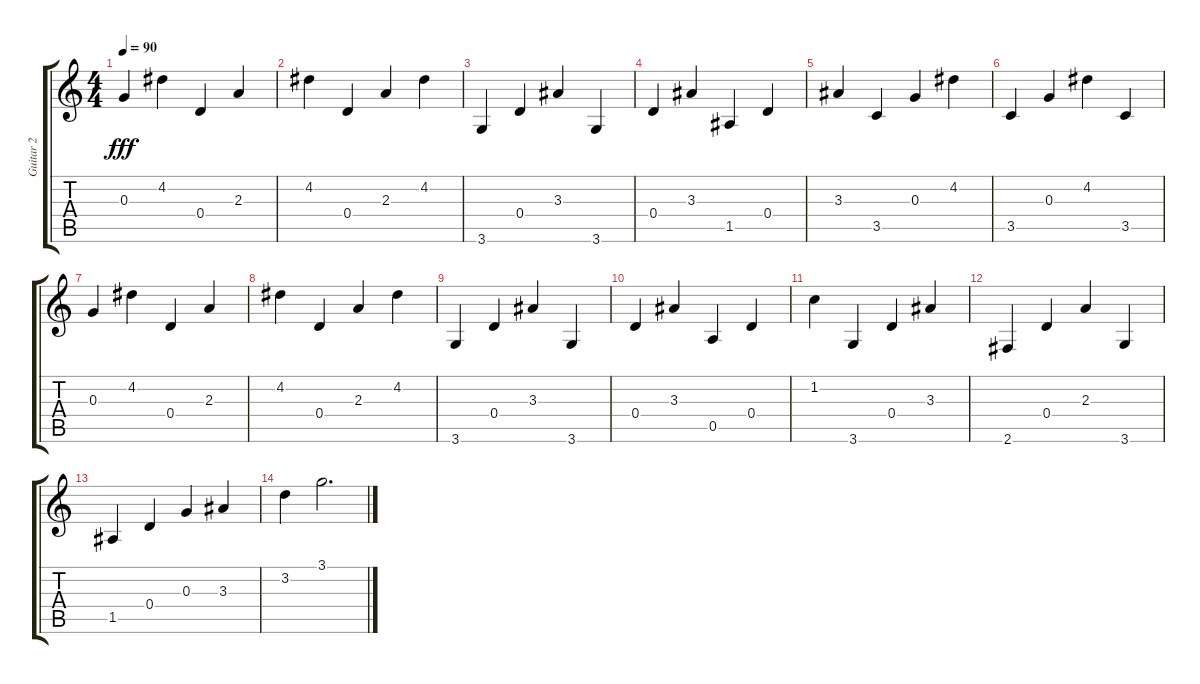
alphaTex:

\track ("Guitar 2" "Guitar 2") {instrument acousticguitarsteel}
\staff {score tabs}
\tuning (E4 B3 G3 D3 A2 E2) {hide}
\ts (4 4)
\tempo 90
\clef g2
\ks c
0.3.4{dy fff} 4.2.4 0.4.4 2.3.4 |
4.2.4 0.4.4 2.3.4 4.2.4 |
3.6.4 0.4.4 3.3.4 3.6.4 |
0.4.4 3.3.4 1.5.4 0.4.4 |
3.3.4 3.5.4 0.3.4 4.2.4 |
3.5.4 0.3.4 4.2.4 3.5.4 |
0.3.4 4.2.4 0.4.4 2.3.4 |
4.2.4 0.4.4 2.3.4 4.2.4 |
3.6.4 0.4.4 3.3.4 3.6.4 |
0.4.4 3.3.4 0.5.4 0.4.4 |
1.2.4 3.6.4 0.4.4 3.3.4 |
2.6.4 0.4.4 2.3.4 3.6.4 |
1.5.4 0.4.4 0.3.4 3.3.4 |
3.2.4 3.1.2{d}
